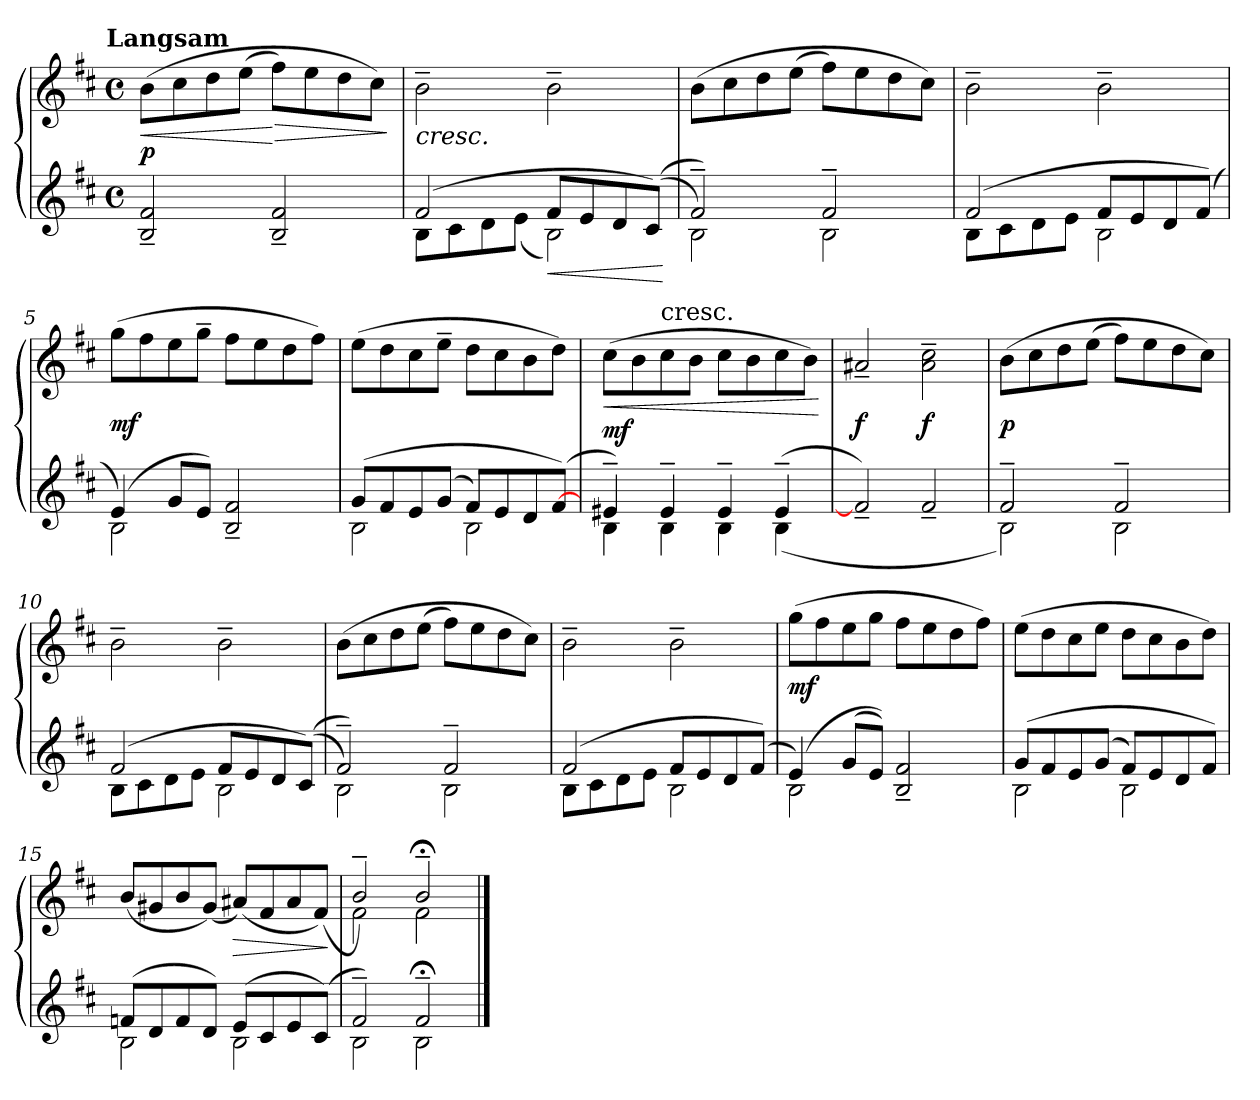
**kern	**kern	**dynam
*part1	*part1	*part1
*staff2	*staff1	*staff1/2
*clefG2	*clefG2	*
*k[f#c#]	*k[f#c#]	*
!!LO:TX:omd:t=Langsam
*M4/4	*M4/4	*
*met(c)	*met(c)	*
*MM35	*MM35	*
=1	=1	=1
!	!	!LO:HP:b
2B~ 2f#~	(8bL	< p
.	8cc#	.
.	8dd	.
.	(8eeJ	.
!	!	!LO:HP:n=1:b
2B~ 2f#~	8ff#L)	[ >
.	8ee	.
.	8dd	.
.	8cc#J)	.
.	.	]
=2	=2	=2
*^	*	*
!	!	!	!LO:HP:b
(2f#	8BL	2b~	<
.	8c#	.	.
.	8d	.	.
.	(8eJ	.	.
!	!	!	!LO:HP:b=2
!	!	!	!LO:HP:n=1:b
8f#L	2B)	2b~	< >
8e	.	.	.
8d	.	.	.
((8c#J)	.	.	.
*v	*v	*	*
.	.	[ [
=3	=3	=3
*^	*	*
2f#~)	2B)	(8bL	.
.	.	8cc#	.
.	.	8dd	]
.	.	(8eeJ	.
2f#~	2B	8ff#L)	.
.	.	8ee	.
.	.	8dd	.
.	.	8cc#J)	.
=4	=4	=4	=4
(2f#	8BL	2b~	.
.	8c#	.	.
.	8d	.	.
.	8eJ	.	.
8f#L	2B	2b~	.
8e	.	.	.
8d	.	.	.
(8f#J)	.	.	.
!!LO:LB:g=z
=5	=5	=5	=5
(4e)	2B	(8ggL	mf
.	.	8ff#	.
8gL	.	8ee	.
8eJ)	.	8gg~J	.
2B~ 2f#~	2ryy	8ff#L	.
.	.	8ee	.
.	.	8dd	.
.	.	8ff#J)	.
=6	=6	=6	=6
(8gL	2B	(8eeL	.
8f#	.	8dd	.
8e	.	8cc#	.
(8gJ	.	8ee~J	.
8f#L)	2B	8ddL	.
8e	.	8cc#	.
8d	.	8b	.
([8f#J)	.	8ddJ)	.
=7	=7	=7	=7
!	!	!	!LO:HP:b
4e#X~)	4B	(8cc#L	< mf
.	.	8b	.
!	!	!LO:TX:t=cresc.	!
4e#~	4B	8cc#	.
.	.	8bJ	.
4e#~	4B	8cc#L	.
.	.	8b	.
(4e#~	(4B	8cc#	.
.	.	8bJ)	.
*v	*v	*	*
.	.	[
=8	=8	=8
2f#~])	2a#X~	f
2f#~	2a#~ 2cc#~	f
=9	=9	=9
*^	*	*
2f#~	2B)	(8bL	p
.	.	8cc#	.
.	.	8dd	.
.	.	(8eeJ	.
2f#~	2B	8ff#L)	.
.	.	8ee	.
.	.	8dd	.
.	.	8cc#J)	.
!!LO:LB:g=z
=10	=10	=10	=10
(2f#	8BL	2b~	.
.	8c#	.	.
.	8d	.	.
.	8eJ	.	.
8f#L	2B	2b~	.
8e	.	.	.
8d	.	.	.
((8c#J)	.	.	.
=11	=11	=11	=11
2f#~)	2B)	(8bL	.
.	.	8cc#	.
.	.	8dd	.
.	.	(8eeJ	.
2f#~	2B	8ff#L)	.
.	.	8ee	.
.	.	8dd	.
.	.	8cc#J)	.
=12	=12	=12	=12
(2f#	8BL	2b~	.
.	8c#	.	.
.	8d	.	.
.	8eJ	.	.
8f#L	2B	2b~	.
8e	.	.	.
8d	.	.	.
(8f#J)	.	.	.
=13	=13	=13	=13
(4e)	2B	(8ggL	mf
.	.	8ff#	.
(8gL	.	8ee	.
8eJ))	.	8ggJ	.
2B~ 2f#~	2ryy	8ff#L	.
.	.	8ee	.
.	.	8dd	.
.	.	8ff#J)	.
!!LO:LB:g=z
=14	=14	=14	=14
(8gL	2B	(8eeL	.
8f#	.	8dd	.
8e	.	8cc#	.
(8gJ	.	8eeJ	.
8f#L)	2B	8ddL	.
8e	.	8cc#	.
8d	.	8b	.
8f#J)	.	8ddJ)	.
=15	=15	=15	=15
(8fnL	2B	(8bL	.
8d	.	8g#X	.
8f	.	8b	.
8dJ)	.	(8g#J)	.
!	!	!	!LO:HP:b
(8eL	2B	(8a#XL)	>
8c#	.	8f#	.
8e	.	8a#	.
(8c#J)	.	(8f#J)	.
*v	*v	*	*
.	.	]
=16	=16	=16
*^	*^	*
2f#~)	2B	2b~)	2f#	.
2f#;<~	2B	2b;<~	2f#	.
*v	*v	*	*	*
*	*v	*v	*
==	==	==
*-	*-	*-
